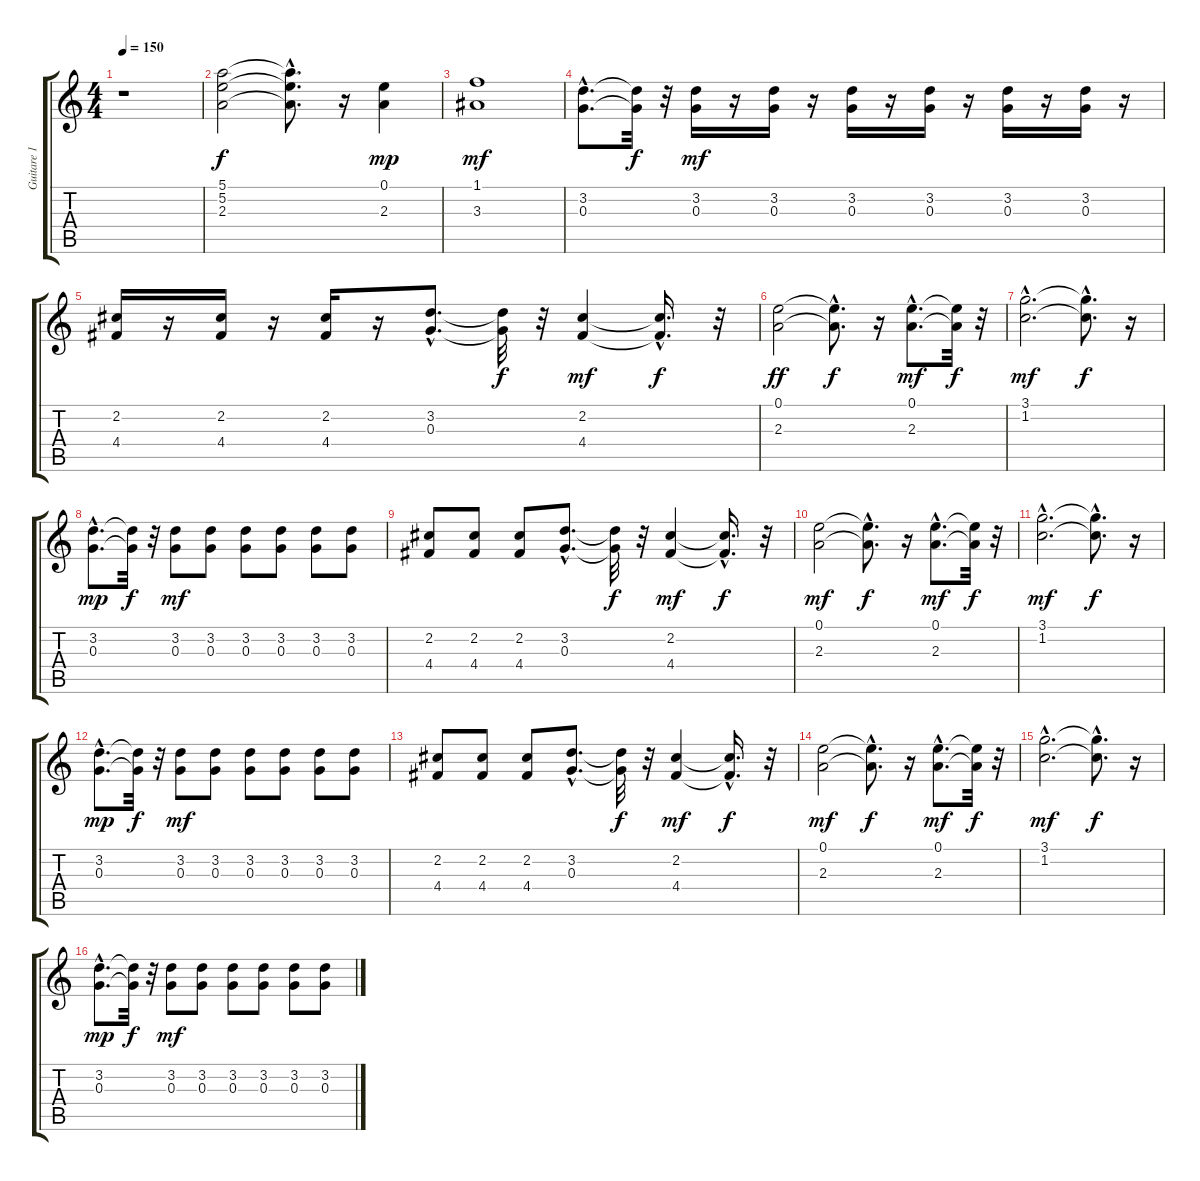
\track ("Guitare 1" "Guitare 1") {instrument overdrivenguitar}
\staff {score tabs}
\tuning (E4 B3 G3 D3 A2 E2) {hide}
\ts (4 4)
\tempo 150
\clef g2
\ks c
r.1{dy f instrument overdrivenguitar} |
(5.1 5.2 2.3).2 (5.1{hac t} 5.2{hac t} 2.3{hac t}).8{d} r.16 (0.1 2.3).4{dy mp} |
(1.1 3.3).1{dy mf} |
(3.2{hac} 0.3{hac}).8{d} (3.2{t} 0.3{t}).32{dy f} r.32 (3.2 0.3).16{dy mf} r.16 (3.2 0.3).16 r.16 (3.2 0.3).16 r.16 (3.2 0.3).16 r.16 (3.2 0.3).16 r.16 (3.2 0.3).16 r.16 |
(2.2 4.4).16 r.16 (2.2 4.4).16 r.16 (2.2 4.4).16 r.16 (3.2{hac} 0.3{hac}).8{d} (3.2{t} 0.3{t}).32{dy f} r.32 (2.2 4.4).4{dy mf} (2.2{hac t} 4.4{hac t}).16{d dy f} r.32 |
(0.1 2.3).2{dy ff} (0.1{hac t} 2.3{hac t}).8{d dy f} r.16 (0.1{hac} 2.3{hac}).8{d dy mf} (0.1{t} 2.3{t}).32{dy f} r.32 |
(3.1{hac} 1.2{hac}).2{d dy mf} (3.1{hac t} 1.2{hac t}).8{d dy f} r.16 |
(3.2{hac} 0.3{hac}).8{d dy mp} (3.2{t} 0.3{t}).32{dy f} r.32 (3.2 0.3).8{dy mf} (3.2 0.3).8 (3.2 0.3).8 (3.2 0.3).8 (3.2 0.3).8 (3.2 0.3).8 |
(2.2 4.4).8 (2.2 4.4).8 (2.2 4.4).8 (3.2{hac} 0.3{hac}).8{d} (3.2{t} 0.3{t}).32{dy f} r.32 (2.2 4.4).4{dy mf} (2.2{hac t} 4.4{hac t}).16{d dy f} r.32 |
(0.1 2.3).2{dy mf} (0.1{hac t} 2.3{hac t}).8{d dy f} r.16 (0.1{hac} 2.3{hac}).8{d dy mf} (0.1{t} 2.3{t}).32{dy f} r.32 |
(3.1{hac} 1.2{hac}).2{d dy mf} (3.1{hac t} 1.2{hac t}).8{d dy f} r.16 |
(3.2{hac} 0.3{hac}).8{d dy mp} (3.2{t} 0.3{t}).32{dy f} r.32 (3.2 0.3).8{dy mf} (3.2 0.3).8 (3.2 0.3).8 (3.2 0.3).8 (3.2 0.3).8 (3.2 0.3).8 |
(2.2 4.4).8 (2.2 4.4).8 (2.2 4.4).8 (3.2{hac} 0.3{hac}).8{d} (3.2{t} 0.3{t}).32{dy f} r.32 (2.2 4.4).4{dy mf} (2.2{hac t} 4.4{hac t}).16{d dy f} r.32 |
(0.1 2.3).2{dy mf} (0.1{hac t} 2.3{hac t}).8{d dy f} r.16 (0.1{hac} 2.3{hac}).8{d dy mf} (0.1{t} 2.3{t}).32{dy f} r.32 |
(3.1{hac} 1.2{hac}).2{d dy mf} (3.1{hac t} 1.2{hac t}).8{d dy f} r.16 |
(3.2{hac} 0.3{hac}).8{d dy mp} (3.2{t} 0.3{t}).32{dy f} r.32 (3.2 0.3).8{dy mf} (3.2 0.3).8 (3.2 0.3).8 (3.2 0.3).8 (3.2 0.3).8 (3.2 0.3).8
